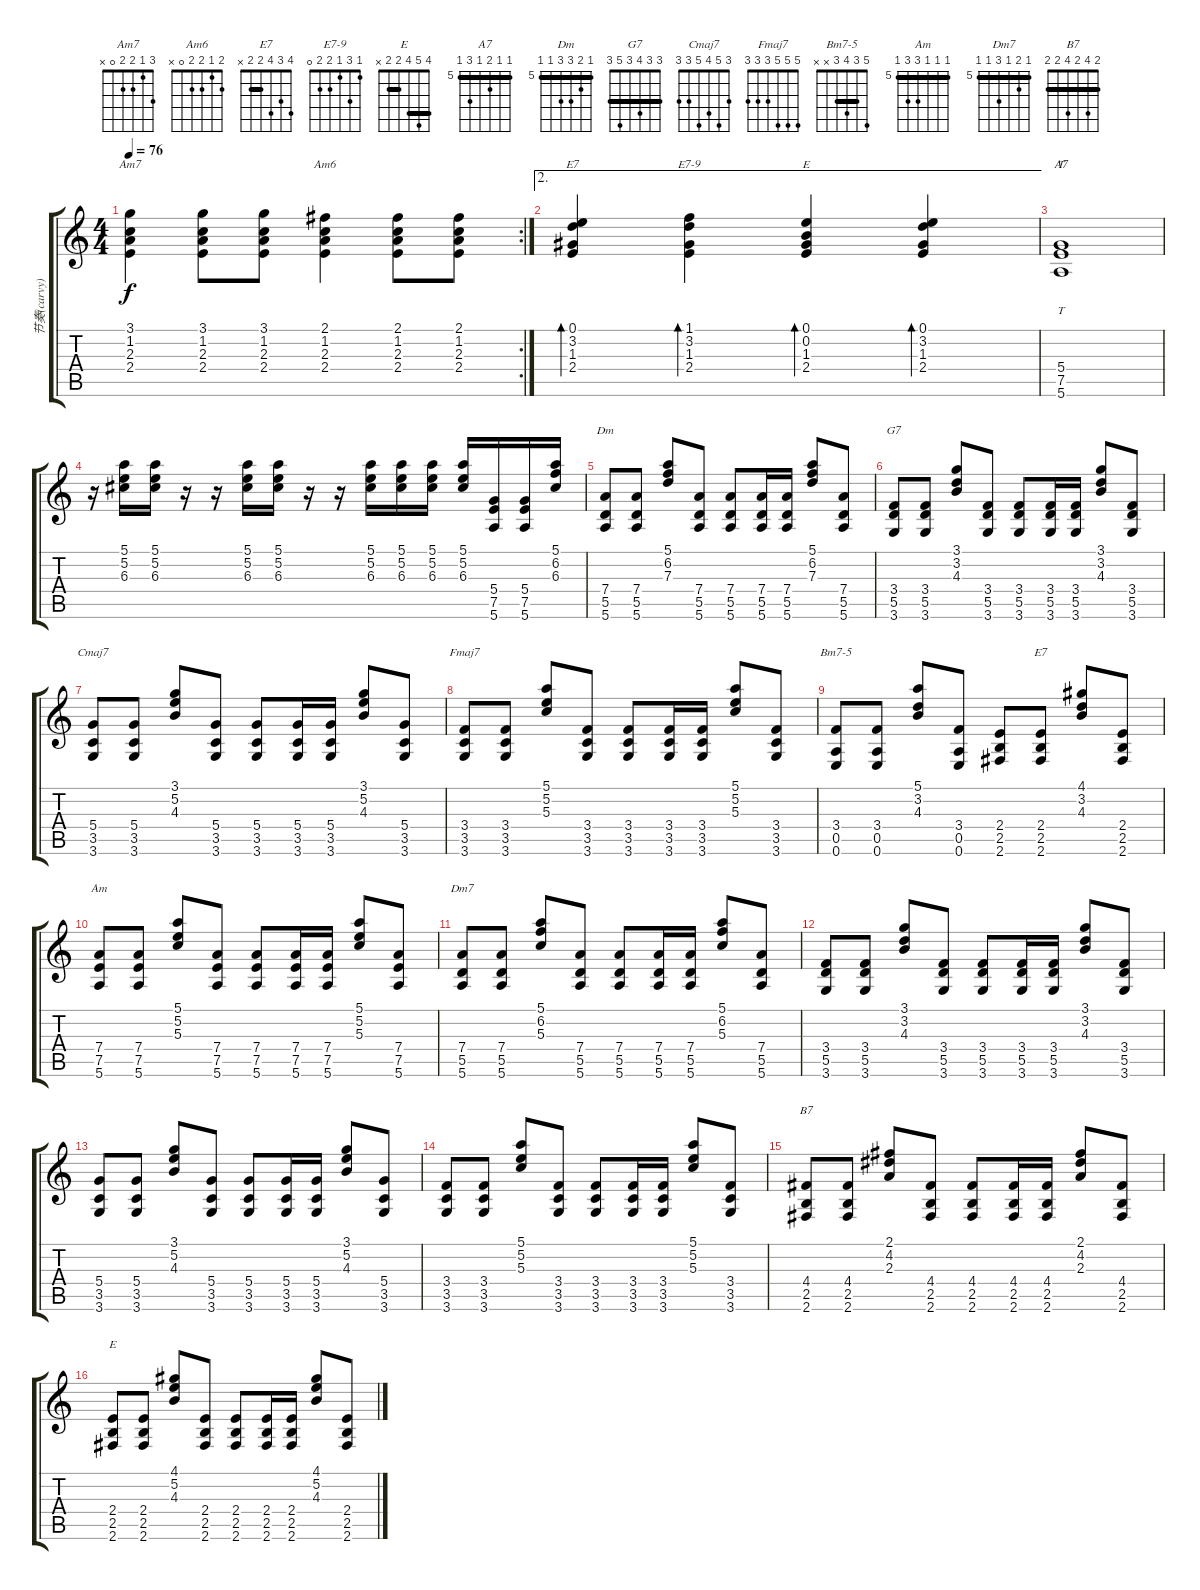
\track ("节奏(carvy)" "节奏(carvy)") {instrument acousticguitarsteel}
\staff {score tabs}
\tuning (E4 B3 G3 D3 A2 E2) {hide}
\chord ("Am7" 3 1 2 2 0 x)
\chord ("Am6" 2 1 2 2 0 x)
\chord ("E7" 0 3 1 2 2 x)
\chord ("E7-9" 1 3 1 2 2 0)
\chord ("E" 0 0 1 2 2 0)
\chord ("A7" 5 5 6 5 7 5) {firstfret 5 barre 5}
\chord ("Dm" 5 6 7 7 5 5) {firstfret 5 barre 5}
\chord ("G7" 3 3 4 3 5 3) {barre 3}
\chord ("Cmaj7" 3 5 4 5 3 3)
\chord ("Fmaj7" 5 5 5 3 3 3)
\chord ("Bm7-5" 5 3 4 3 x x) {barre 3}
\chord ("E7" 4 3 4 2 2 x) {barre 2}
\chord ("Am" 5 5 5 7 7 5) {firstfret 5 barre 5}
\chord ("Dm7" 5 6 5 7 5 5) {firstfret 5 barre 5}
\chord ("B7" 2 4 2 4 2 2) {barre 2}
\chord ("E" 4 5 4 2 2 x) {barre (2 4)}
\rc 2
\ts (4 4)
\tempo 76
\clef g2
\ks c
(3.1 1.2 2.3 2.4).4{ch "Am7" dy f} (3.1 1.2 2.3 2.4).8 (3.1 1.2 2.3 2.4).8 (2.1 1.2 2.3 2.4).4{ch "Am6"} (2.1 1.2 2.3 2.4).8 (2.1 1.2 2.3 2.4).8 |
\ae 2
(0.1 3.2 1.3 2.4).4{bd 240 ch "E7"} (1.1 3.2 1.3 2.4).4{bd 240 ch "E7-9"} (0.1 0.2 1.3 2.4).4{bd 240 ch "E"} (0.1 3.2 1.3 2.4).4{bd 240} |
(5.4 7.5 5.6).1{tt ch "A7"} |
r.16 (5.1 5.2 6.3).16 (5.1 5.2 6.3).16 r.16 r.16 (5.1 5.2 6.3).16 (5.1 5.2 6.3).16 r.16 r.16 (5.1 5.2 6.3).16 (5.1 5.2 6.3).16 (5.1 5.2 6.3).16 (5.1 5.2 6.3).16 (5.4 7.5 5.6).16 (5.4 7.5 5.6).16 (5.1 6.2 6.3).16 |
(7.4 5.5 5.6).8{ch "Dm"} (7.4 5.5 5.6).8 (5.1 6.2 7.3).8 (7.4 5.5 5.6).8 (7.4 5.5 5.6).8 (7.4 5.5 5.6).16 (7.4 5.5 5.6).16 (5.1 6.2 7.3).8 (7.4 5.5 5.6).8 |
(3.4 5.5 3.6).8{ch "G7"} (3.4 5.5 3.6).8 (3.1 3.2 4.3).8 (3.4 5.5 3.6).8 (3.4 5.5 3.6).8 (3.4 5.5 3.6).16 (3.4 5.5 3.6).16 (3.1 3.2 4.3).8 (3.4 5.5 3.6).8 |
(5.4 3.5 3.6).8{ch "Cmaj7"} (5.4 3.5 3.6).8 (3.1 5.2 4.3).8 (5.4 3.5 3.6).8 (5.4 3.5 3.6).8 (5.4 3.5 3.6).16 (5.4 3.5 3.6).16 (3.1 5.2 4.3).8 (5.4 3.5 3.6).8 |
(3.4 3.5 3.6).8{ch "Fmaj7"} (3.4 3.5 3.6).8 (5.1 5.2 5.3).8 (3.4 3.5 3.6).8 (3.4 3.5 3.6).8 (3.4 3.5 3.6).16 (3.4 3.5 3.6).16 (5.1 5.2 5.3).8 (3.4 3.5 3.6).8 |
(3.4 0.5 0.6).8{ch "Bm7-5"} (3.4 0.5 0.6).8 (5.1 3.2 4.3).8 (3.4 0.5 0.6).8 (2.4 2.5 2.6).8 (2.4 2.5 2.6).8{ch "E7"} (4.1 3.2 4.3).8 (2.4 2.5 2.6).8 |
(7.4 7.5 5.6).8{ch "Am"} (7.4 7.5 5.6).8 (5.1 5.2 5.3).8 (7.4 7.5 5.6).8 (7.4 7.5 5.6).8 (7.4 7.5 5.6).16 (7.4 7.5 5.6).16 (5.1 5.2 5.3).8 (7.4 7.5 5.6).8 |
(7.4 5.5 5.6).8{ch "Dm7"} (7.4 5.5 5.6).8 (5.1 6.2 5.3).8 (7.4 5.5 5.6).8 (7.4 5.5 5.6).8 (7.4 5.5 5.6).16 (7.4 5.5 5.6).16 (5.1 6.2 5.3).8 (7.4 5.5 5.6).8 |
(3.4 5.5 3.6).8 (3.4 5.5 3.6).8 (3.1 3.2 4.3).8 (3.4 5.5 3.6).8 (3.4 5.5 3.6).8 (3.4 5.5 3.6).16 (3.4 5.5 3.6).16 (3.1 3.2 4.3).8 (3.4 5.5 3.6).8 |
(5.4 3.5 3.6).8 (5.4 3.5 3.6).8 (3.1 5.2 4.3).8 (5.4 3.5 3.6).8 (5.4 3.5 3.6).8 (5.4 3.5 3.6).16 (5.4 3.5 3.6).16 (3.1 5.2 4.3).8 (5.4 3.5 3.6).8 |
(3.4 3.5 3.6).8 (3.4 3.5 3.6).8 (5.1 5.2 5.3).8 (3.4 3.5 3.6).8 (3.4 3.5 3.6).8 (3.4 3.5 3.6).16 (3.4 3.5 3.6).16 (5.1 5.2 5.3).8 (3.4 3.5 3.6).8 |
(4.4 2.5 2.6).8{ch "B7"} (4.4 2.5 2.6).8 (2.1 4.2 2.3).8 (4.4 2.5 2.6).8 (4.4 2.5 2.6).8 (4.4 2.5 2.6).16 (4.4 2.5 2.6).16 (2.1 4.2 2.3).8 (4.4 2.5 2.6).8 |
(2.4 2.5 2.6).8{ch "E"} (2.4 2.5 2.6).8 (4.1 5.2 4.3).8 (2.4 2.5 2.6).8 (2.4 2.5 2.6).8 (2.4 2.5 2.6).16 (2.4 2.5 2.6).16 (4.1 5.2 4.3).8 (2.4 2.5 2.6).8
